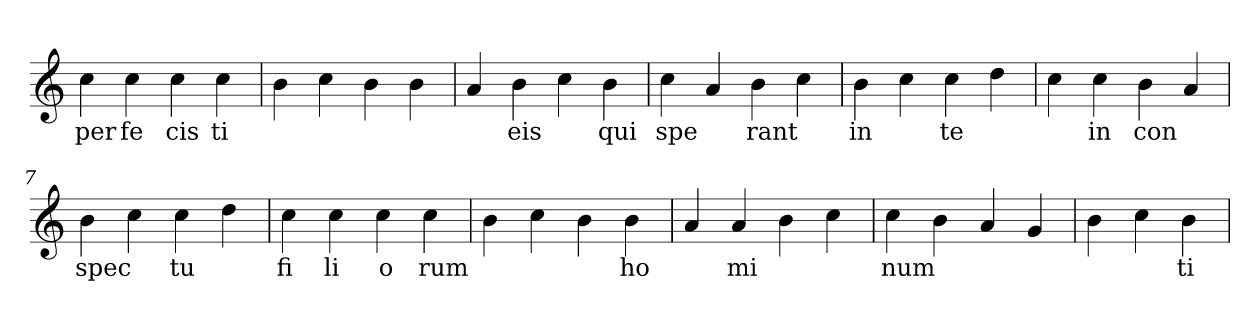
**kern	**text
*part1	*part1
*staff1	*staff1
*clefG2	*
=1	=1
4cc	per
4cc	fe
4cc	cis
4cc	ti
=2	=2
4b	.
4cc	.
4b	.
4b	.
=3	=3
4a	.
4b	eis
4cc	.
4b	qui
=4	=4
4cc	spe
4a	.
4b	rant
4cc	.
=5	=5
4b	in
4cc	.
4cc	te
4dd	.
=6	=6
4cc	.
4cc	in
4b	con
4a	.
=7	=7
4b	spec
4cc	.
4cc	tu
4dd	.
=8	=8
4cc	fi
4cc	li
4cc	o
4cc	rum
=9	=9
4b	.
4cc	.
4b	.
4b	ho
=10	=10
4a	.
4a	mi
4b	.
4cc	.
=11	=11
4cc	num
4b	.
4a	.
4g	.
=12	=12
4b	.
4cc	.
4b	ti
=	=
*-	*-
